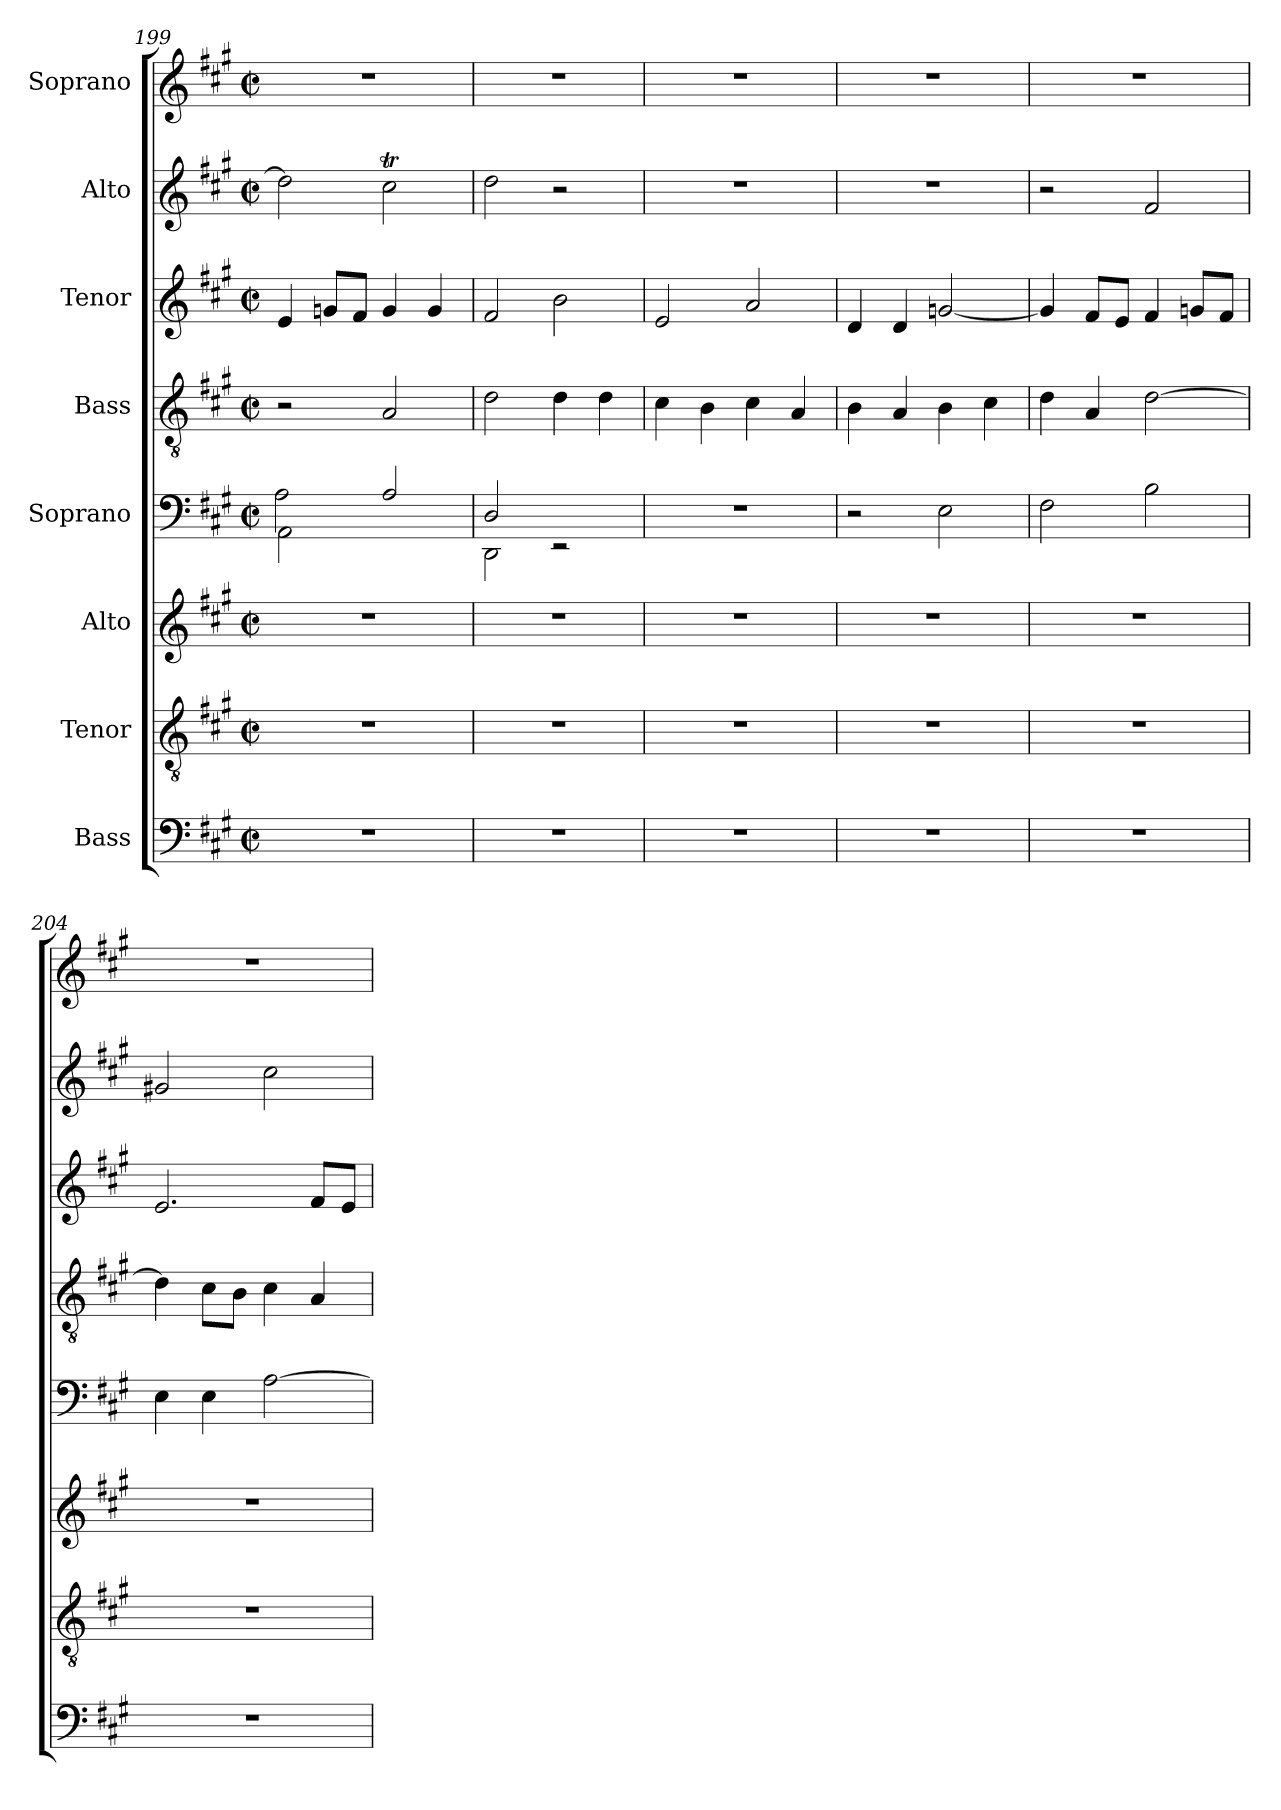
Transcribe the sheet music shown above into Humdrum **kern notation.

**kern	**kern	**kern	**kern	**kern	**kern	**kern	**kern
*part8	*part7	*part6	*part5	*part4	*part3	*part2	*part1
*staff8	*staff7	*staff6	*staff5	*staff4	*staff3	*staff2	*staff1
*I"Bass	*I"Tenor	*I"Alto	*I"Soprano	*I"Bass	*I"Tenor	*I"Alto	*I"Soprano
*clefF4	*clefGv2	*clefG2	*clefF4	*clefGv2	*clefG2	*clefG2	*clefG2
*k[f#c#g#]	*k[f#c#g#]	*k[f#c#g#]	*k[f#c#g#]	*k[f#c#g#]	*k[f#c#g#]	*k[f#c#g#]	*k[f#c#g#]
*A:	*A:	*A:	*A:	*A:	*A:	*A:	*A:
*M2/2	*M2/2	*M2/2	*M2/2	*M2/2	*M2/2	*M2/2	*M2/2
*met(c|)	*met(c|)	*met(c|)	*met(c|)	*met(c|)	*met(c|)	*met(c|)	*met(c|)
=199	=199	=199	=199	=199	=199	=199	=199
*	*	*	*^	*	*	*	*
1r	1r	1r	2AA\	2A\	2r	4e/	2dd\]	1r
.	.	.	.	.	.	8gn/L	.	.
.	.	.	.	.	.	8f#/J	.	.
.	.	.	2ryy	2A/	2A/	4g/	2cc#t\	.
.	.	.	.	.	.	4g/	.	.
=200	=200	=200	=200	=200	=200	=200	=200	=200
1r	1r	1r	2DD\	2D/	2d\	2f#/	2dd\	1r
.	.	.	2ryy	2rEE	4d\	2b\	2r	.
.	.	.	.	.	4d\	.	.	.
*	*	*	*v	*v	*	*	*	*
=201	=201	=201	=201	=201	=201	=201	=201
1r	1r	1r	1r	4c#\	2e/	1r	1r
.	.	.	.	4B\	.	.	.
.	.	.	.	4c#\	2a/	.	.
.	.	.	.	4A/	.	.	.
=202	=202	=202	=202	=202	=202	=202	=202
1r	1r	1r	2r	4B\	4d/	1r	1r
.	.	.	.	4A/	4d/	.	.
.	.	.	2E\	4B\	[<2gn/	.	.
.	.	.	.	4c#\	.	.	.
!!LO:LB:g=z
=203	=203	=203	=203	=203	=203	=203	=203
1r	1r	1r	2F#\	4d\	4gni/]	2r	1r
.	.	.	.	4A/	8f#/L	.	.
.	.	.	.	.	8e/J	.	.
.	.	.	2B\	[>2d\	4f#/	2f#/	.
.	.	.	.	.	8gn/L	.	.
.	.	.	.	.	8f#/J	.	.
=204	=204	=204	=204	=204	=204	=204	=204
1r	1r	1r	4E\	4d\]	2.e/	2g#X/	1r
.	.	.	4E\	8c#\L	.	.	.
.	.	.	.	8B\J	.	.	.
.	.	.	[>2A\	4c#\	.	2cc#\	.
.	.	.	.	4A/	8f#/L	.	.
.	.	.	.	.	8e/J	.	.
=	=	=	=	=	=	=	=
*-	*-	*-	*-	*-	*-	*-	*-
